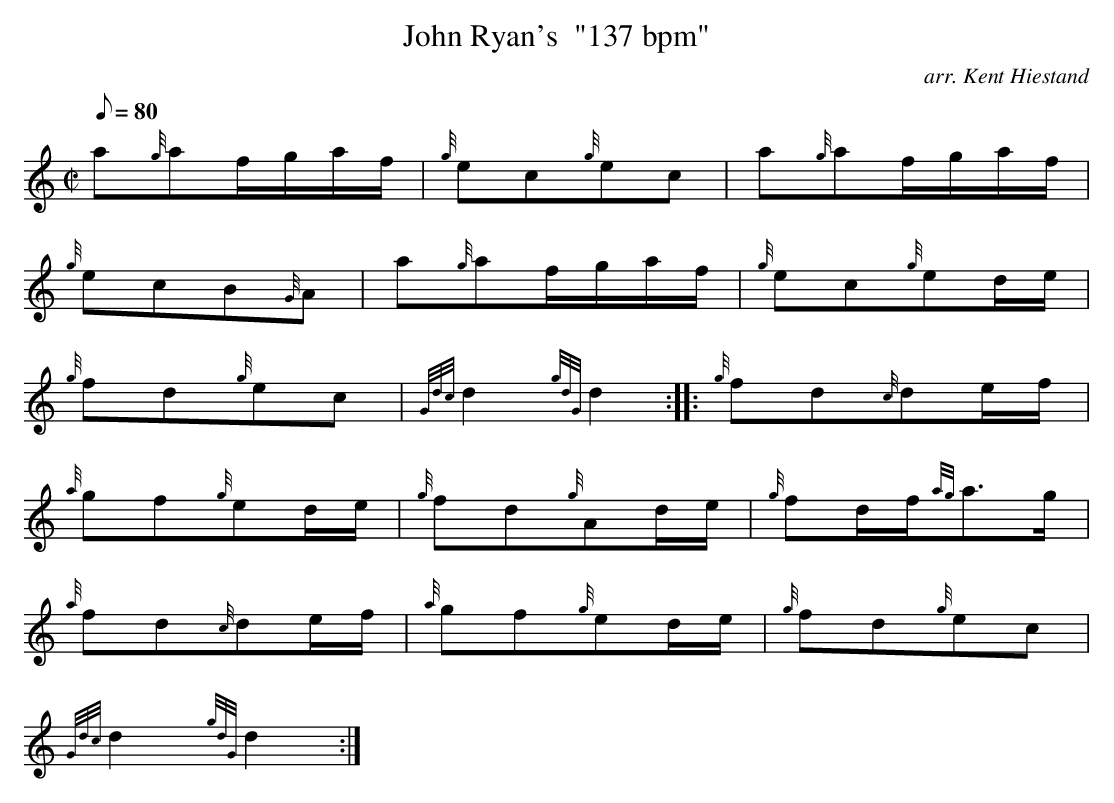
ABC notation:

X:1
T:John Ryan's  "137 bpm"
M:C|
L:1/8
Q:80
C:arr. Kent Hiestand
K:HP
a{g}af/2g/2a/2f/2 | \
{g}ec{g}ec | \
a{g}af/2g/2a/2f/2 |
{g}ecB{G}A | \
a{g}af/2g/2a/2f/2 | \
{g}ec{g}ed/2e/2 |
{g}fd{g}ec | \
{Gdc}d2{gdG}d2 :: \
{g}fd{c}de/2f/2 |
{a}gf{g}ed/2e/2 | \
{g}fd{g}Ad/2e/2 | \
{g}fd/2f/2{ag}a3/2g/2 |
{a}fd{c}de/2f/2 | \
{a}gf{g}ed/2e/2 | \
{g}fd{g}ec |
{Gdc}d2{gdG}d2 :|
